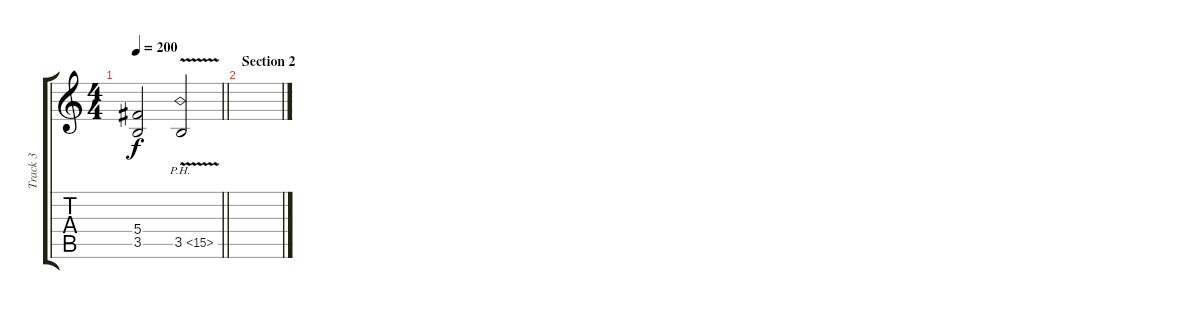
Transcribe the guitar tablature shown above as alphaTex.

\track ("Track 3" "Track 3") {instrument overdrivenguitar}
\staff {score tabs}
\tuning (Eb4 Bb3 Gb3 Db3 Ab2 Eb2) {hide}
\ts (4 4)
\tempo 200
\clef g2
\barLineRight lightlight
\ks c
(5.4 3.5).2{dy f} 3.5{ph 12 v}.2 |
\section ("" "Section 2")
